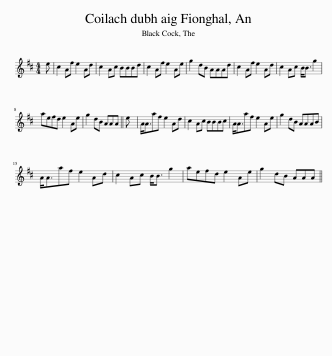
X:1
L:1/8
M:4/4
I:linebreak $
K:D
V:1 treble
V:1
 e | c2 Af e2 Ad | c2 Ac BBBd | c2 Af e2 Ae | g2 dB AAAd | %5
 c2 Af e2 Ad | c2 Ac B<B g2 |$ aefd e2 Ae | g2 dB AAA || e | %10
 A<Aaf e2 Ad | c2 Ac BBBc | A<Aaf e2 Ae | g2 dB AAAB |$ A<Aaf e2 Ad | %15
 c2 Ac B<B g2 | aefd e2 Ae | g2 dB AAA || %18
